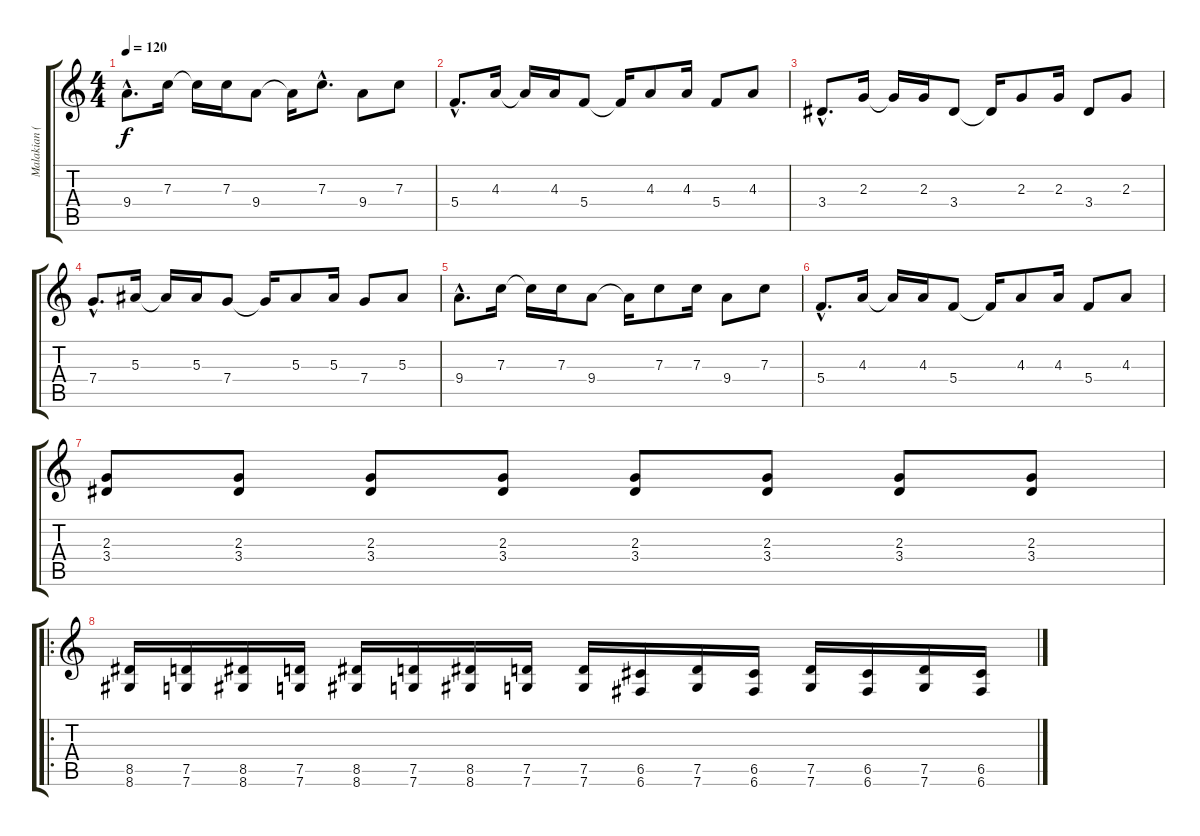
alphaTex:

\track ("Malakian (Dist.)" "Malakian (") {instrument distortionguitar}
\staff {score tabs}
\tuning (D4 A3 F3 C3 G2 C2) {hide}
\ts (4 4)
\tempo 120
\clef g2
\ks c
9.4{hac}.8{d dy f} 7.3.16 7.3{t}.16 7.3.16 9.4.8 9.4{t}.16 7.3{hac}.8{d} 9.4.8 7.3.8 |
5.4{hac}.8{d} 4.3.16 4.3{t}.16 4.3.16 5.4.8 5.4{t}.16 4.3.8 4.3.16 5.4.8 4.3.8 |
3.4{hac}.8{d} 2.3.16 2.3{t}.16 2.3.16 3.4.8 3.4{t}.16 2.3.8 2.3.16 3.4.8 2.3.8 |
7.4{hac}.8{d} 5.3.16 5.3{t}.16 5.3.16 7.4.8 7.4{t}.16 5.3.8 5.3.16 7.4.8 5.3.8 |
9.4{hac}.8{d} 7.3.16 7.3{t}.16 7.3.16 9.4.8 9.4{t}.16 7.3.8 7.3.16 9.4.8 7.3.8 |
5.4{hac}.8{d} 4.3.16 4.3{t}.16 4.3.16 5.4.8 5.4{t}.16 4.3.8 4.3.16 5.4.8 4.3.8 |
(2.3 3.4).8 (2.3 3.4).8 (2.3 3.4).8 (2.3 3.4).8 (2.3 3.4).8 (2.3 3.4).8 (2.3 3.4).8 (2.3 3.4).8 |
\ro
(8.5 8.6).16{instrument distortionguitar} (7.5 7.6).16 (8.5 8.6).16 (7.5 7.6).16 (8.5 8.6).16 (7.5 7.6).16 (8.5 8.6).16 (7.5 7.6).16 (7.5 7.6).16 (6.5 6.6).16 (7.5 7.6).16 (6.5 6.6).16 (7.5 7.6).16 (6.5 6.6).16 (7.5 7.6).16 (6.5 6.6).16
